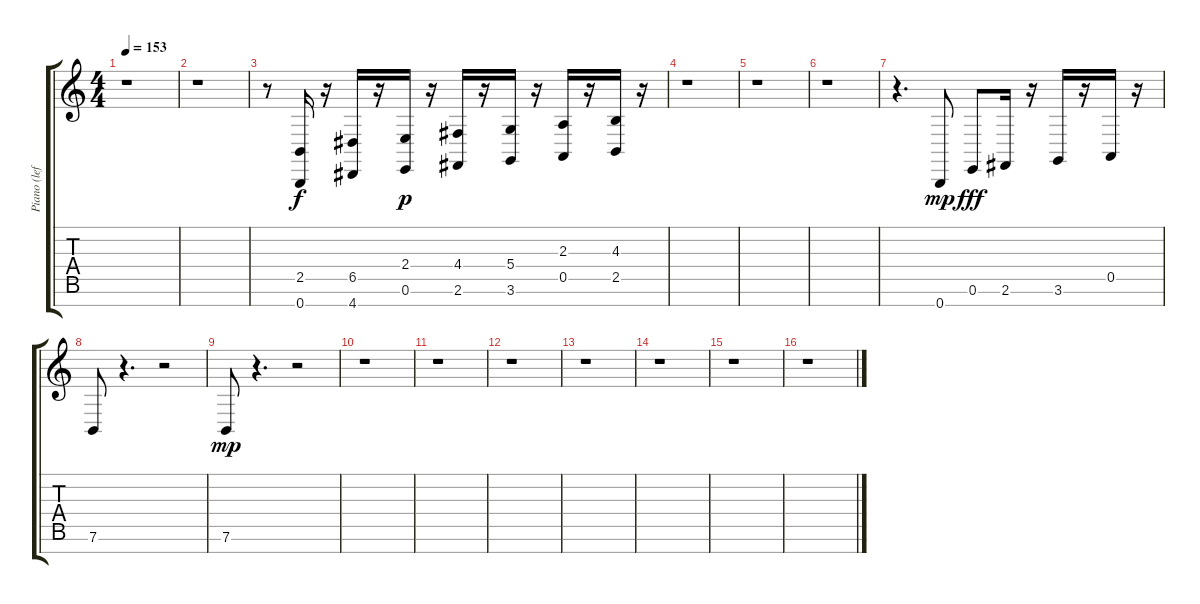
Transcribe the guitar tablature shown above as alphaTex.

\track ("Piano (left hand)" "Piano (lef") {instrument brightacousticpiano}
\staff {score tabs}
\tuning (E4 B3 G3 D3 A2 E2 B1) {hide}
\ts (4 4)
\tempo 153
\clef g2
\ks c
r.1{dy fff} |
r.1 |
r.8 (2.5 0.7).16{dy f} r.16 (6.5 4.7).16 r.16 (2.4 0.6).16{dy p} r.16 (4.4 2.6).16 r.16 (5.4 3.6).16 r.16 (2.3 0.5).16 r.16 (4.3 2.5).16 r.16 |
r.1 |
r.1 |
r.1 |
r.4{d} 0.7.8{dy mp} 0.6.8{dy fff} 2.6.16 r.16 3.6.16 r.16 0.5.16 r.16 |
7.6.8 r.4{d} r.2 |
7.6.8{dy mp} r.4{d} r.2 |
r.1 |
r.1 |
r.1 |
r.1 |
r.1 |
r.1 |
r.1
